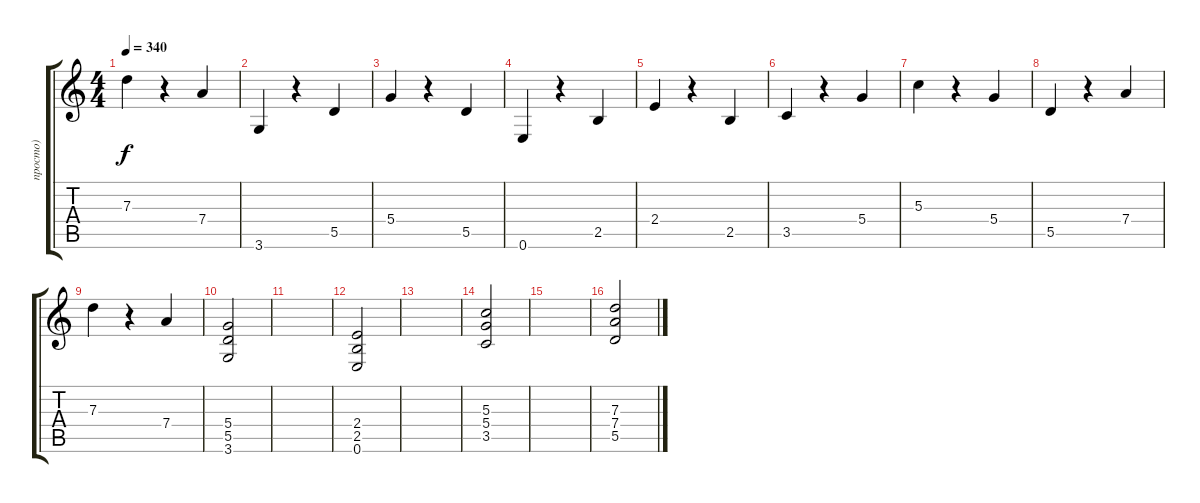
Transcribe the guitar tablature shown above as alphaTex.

\track ("просто)" "просто)") {instrument distortionguitar}
\staff {score tabs}
\tuning (E4 B3 G3 D3 A2 E2) {hide}
\ts (4 4)
\tempo 340
\clef g2
\ks c
7.3.4{dy f} r.4 7.4.4 |
3.6.4 r.4 5.5.4 |
5.4.4 r.4 5.5.4 |
0.6.4 r.4 2.5.4 |
2.4.4 r.4 2.5.4 |
3.5.4 r.4 5.4.4 |
5.3.4 r.4 5.4.4 |
5.5.4 r.4 7.4.4 |
7.3.4 r.4 7.4.4 |
(5.4 5.5 3.6).2 |
|
(2.4 2.5 0.6).2 |
|
(5.3 5.4 3.5).2 |
|
(7.3 7.4 5.5).2
